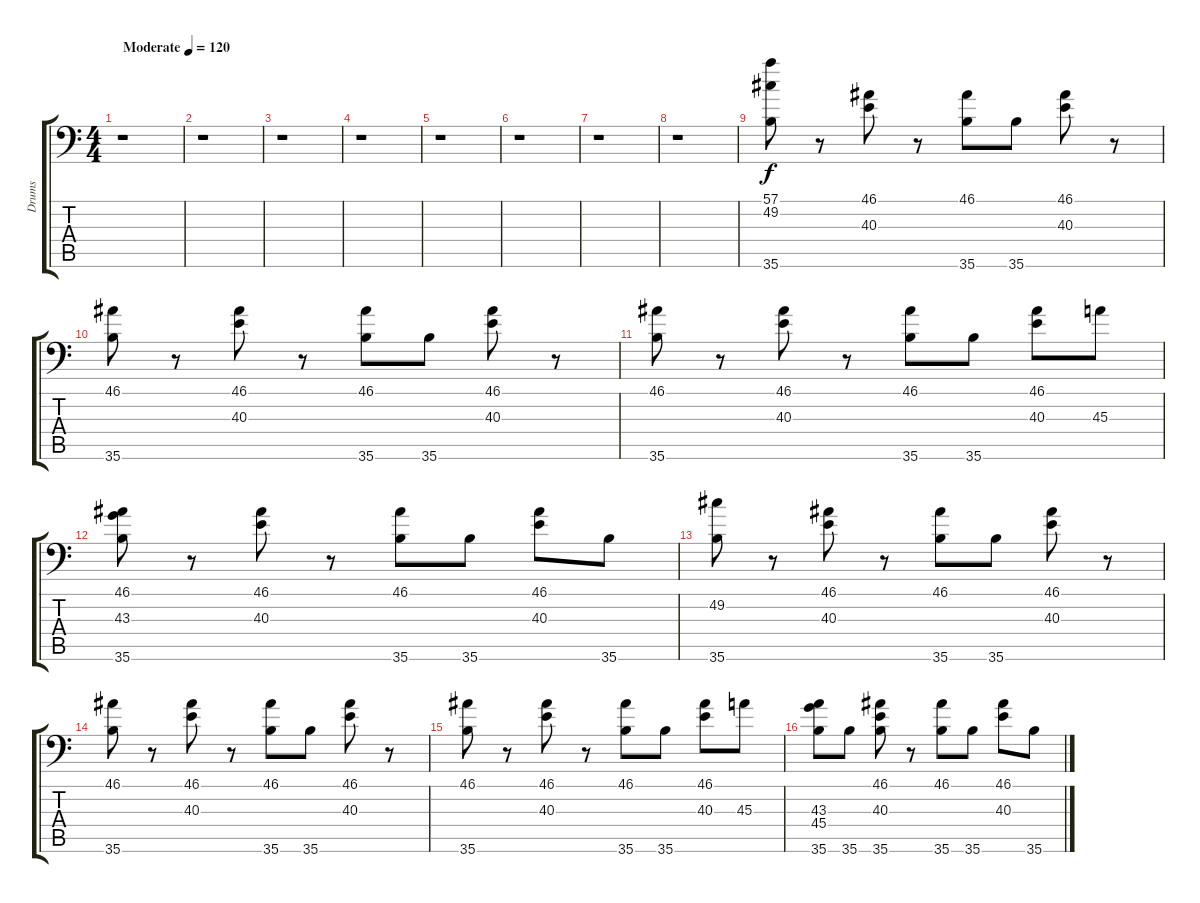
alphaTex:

\track ("Drums" "Drums") {instrument acousticgrandpiano}
\staff {score tabs}
\tuning (C-1 C-1 C-1 C-1 C-1 C-1) {hide}
\ts (4 4)
\tempo (120 "Moderate")
\clef f4
\ks c
r.1{dy f instrument acousticgrandpiano} |
r.1 |
r.1 |
r.1 |
r.1 |
r.1 |
r.1 |
r.1 |
(57.1 49.2 35.6).8 r.8 (46.1 40.3).8 r.8 (46.1 35.6).8 35.6.8 (46.1 40.3).8 r.8 |
(46.1 35.6).8 r.8 (46.1 40.3).8 r.8 (46.1 35.6).8 35.6.8 (46.1 40.3).8 r.8 |
(46.1 35.6).8 r.8 (46.1 40.3).8 r.8 (46.1 35.6).8 35.6.8 (46.1 40.3).8 45.3.8 |
(46.1 43.3 35.6).8 r.8 (46.1 40.3).8 r.8 (46.1 35.6).8 35.6.8 (46.1 40.3).8 35.6.8 |
(49.2 35.6).8 r.8 (46.1 40.3).8 r.8 (46.1 35.6).8 35.6.8 (46.1 40.3).8 r.8 |
(46.1 35.6).8 r.8 (46.1 40.3).8 r.8 (46.1 35.6).8 35.6.8 (46.1 40.3).8 r.8 |
(46.1 35.6).8 r.8 (46.1 40.3).8 r.8 (46.1 35.6).8 35.6.8 (46.1 40.3).8 45.3.8 |
(43.3 45.4 35.6).8 35.6.8 (46.1 40.3 35.6).8 r.8 (46.1 35.6).8 35.6.8 (46.1 40.3).8 35.6.8
